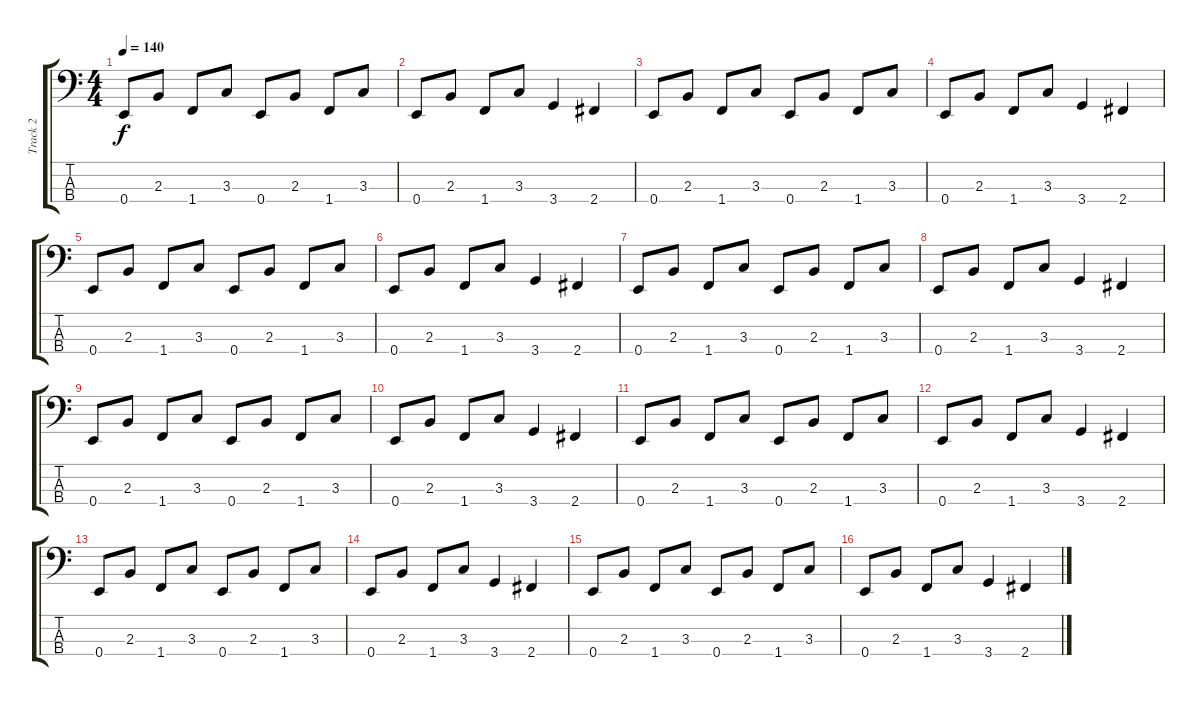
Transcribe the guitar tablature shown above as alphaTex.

\track ("Track 2" "Track 2") {instrument electricbasspick}
\staff {score tabs}
\tuning (G2 D2 A1 E1) {hide}
\ts (4 4)
\tempo 140
\clef f4
\ks c
0.4.8{dy f} 2.3.8 1.4.8 3.3.8 0.4.8 2.3.8 1.4.8 3.3.8 |
0.4.8 2.3.8 1.4.8 3.3.8 3.4.4 2.4.4 |
0.4.8 2.3.8 1.4.8 3.3.8 0.4.8 2.3.8 1.4.8 3.3.8 |
0.4.8 2.3.8 1.4.8 3.3.8 3.4.4 2.4.4 |
0.4.8 2.3.8 1.4.8 3.3.8 0.4.8 2.3.8 1.4.8 3.3.8 |
0.4.8 2.3.8 1.4.8 3.3.8 3.4.4 2.4.4 |
0.4.8 2.3.8 1.4.8 3.3.8 0.4.8 2.3.8 1.4.8 3.3.8 |
0.4.8 2.3.8 1.4.8 3.3.8 3.4.4 2.4.4 |
0.4.8 2.3.8 1.4.8 3.3.8 0.4.8 2.3.8 1.4.8 3.3.8 |
0.4.8 2.3.8 1.4.8 3.3.8 3.4.4 2.4.4 |
0.4.8 2.3.8 1.4.8 3.3.8 0.4.8 2.3.8 1.4.8 3.3.8 |
0.4.8 2.3.8 1.4.8 3.3.8 3.4.4 2.4.4 |
0.4.8 2.3.8 1.4.8 3.3.8 0.4.8 2.3.8 1.4.8 3.3.8 |
0.4.8 2.3.8 1.4.8 3.3.8 3.4.4 2.4.4 |
0.4.8 2.3.8 1.4.8 3.3.8 0.4.8 2.3.8 1.4.8 3.3.8 |
0.4.8 2.3.8 1.4.8 3.3.8 3.4.4 2.4.4
